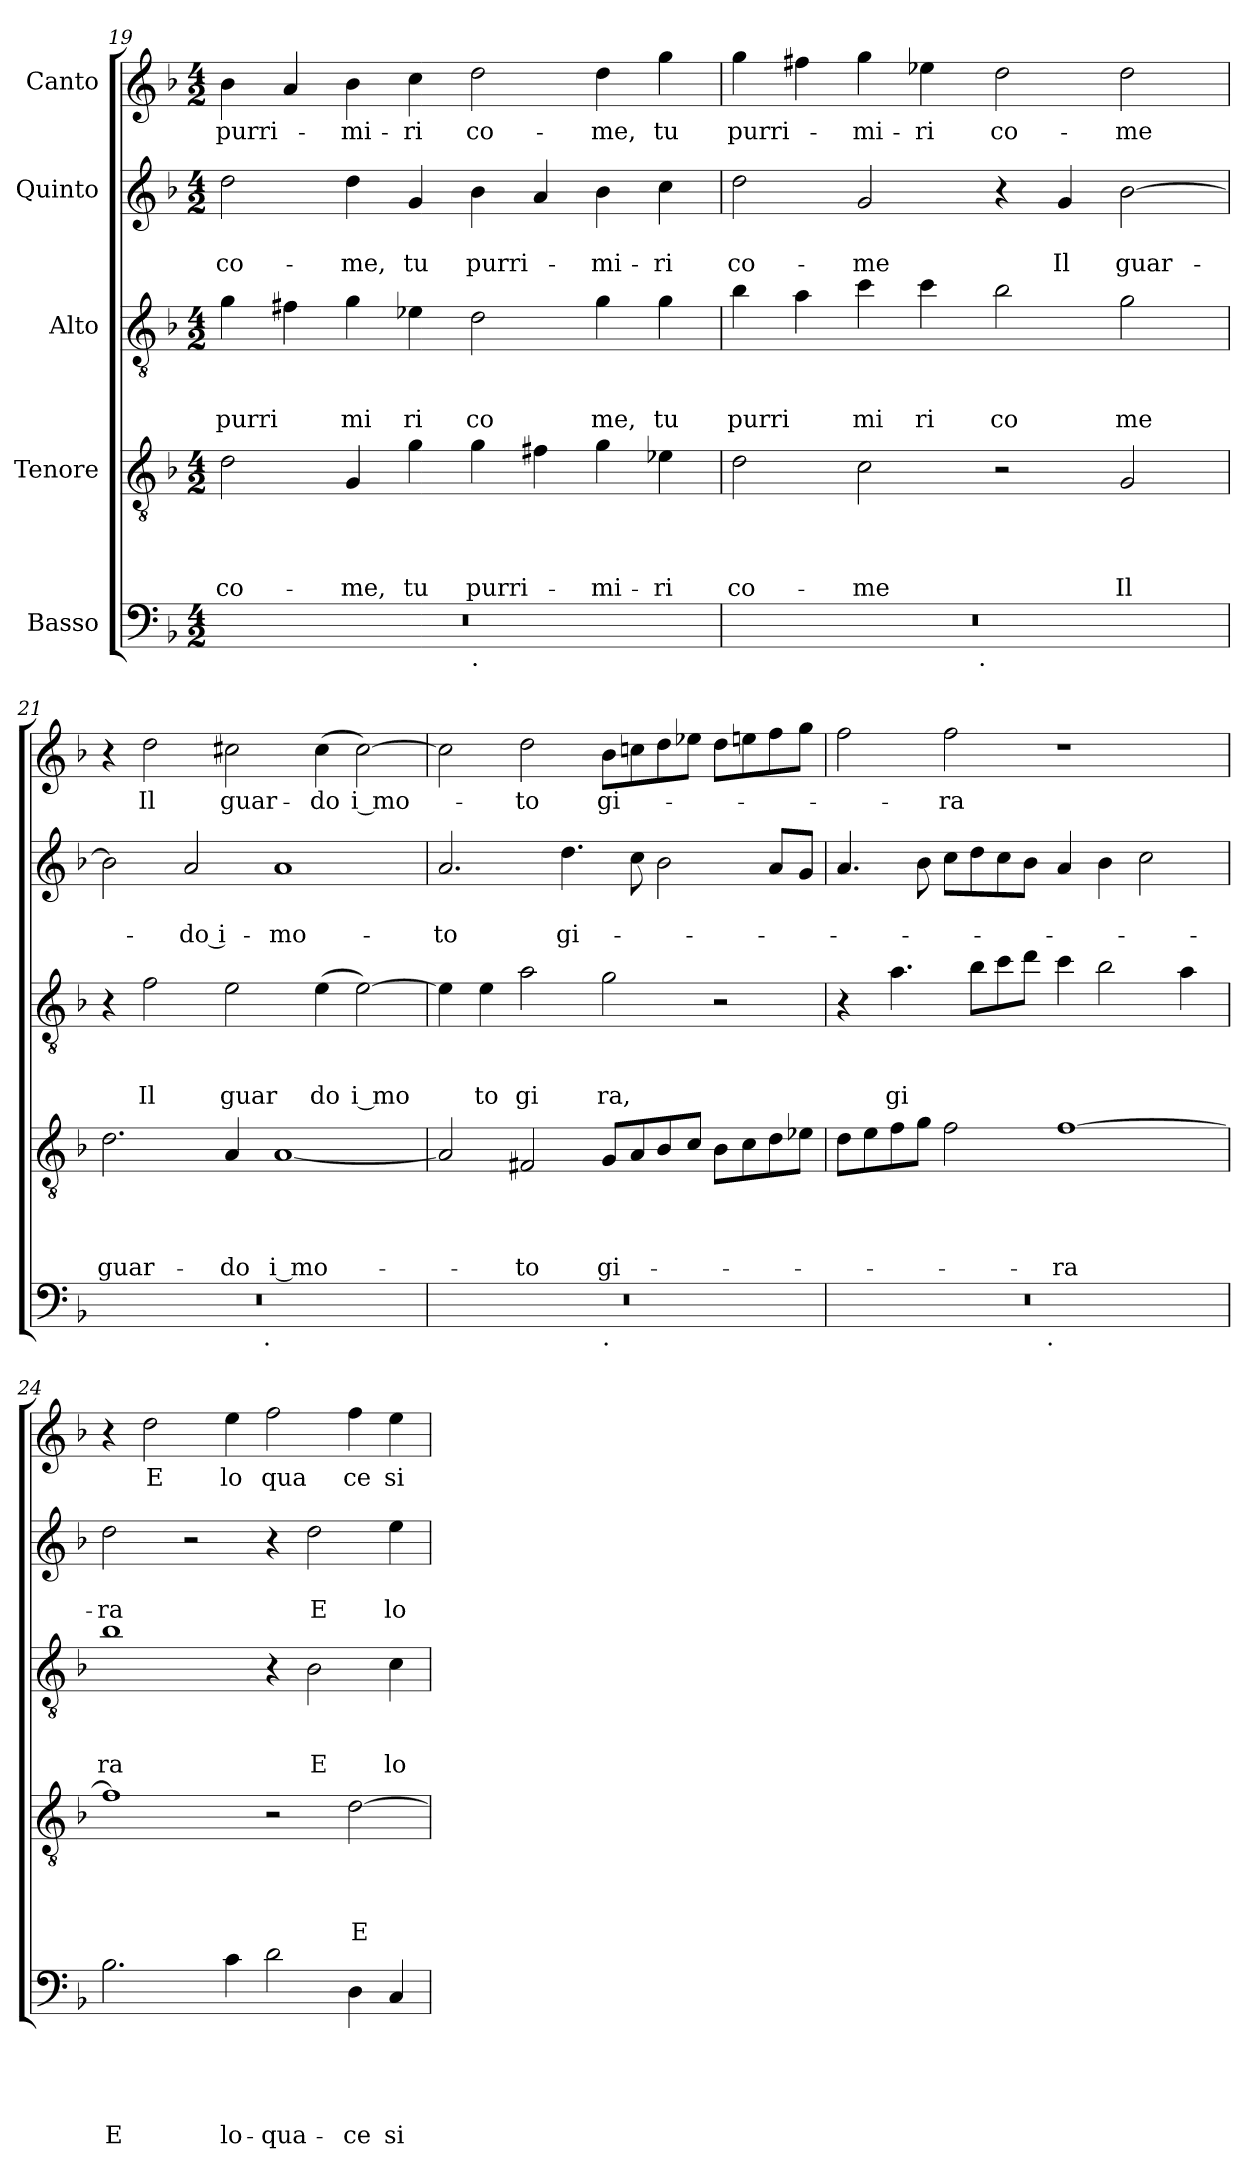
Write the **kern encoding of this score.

**kern	**text	**text	**text	**text	**text	**kern	**text	**text	**text	**text	**kern	**text	**text	**text	**kern	**text	**text	**kern	**text
*part5	*part5	*part5	*part5	*part5	*part5	*part4	*part4	*part4	*part4	*part4	*part3	*part3	*part3	*part3	*part2	*part2	*part2	*part1	*part1
*staff5	*staff5	*staff5	*staff5	*staff5	*staff5	*staff4	*staff4	*staff4	*staff4	*staff4	*staff3	*staff3	*staff3	*staff3	*staff2	*staff2	*staff2	*staff1	*staff1
*I"Basso	*	*	*	*	*	*I"Tenore	*	*	*	*	*I"Alto	*	*	*	*I"Quinto	*	*	*I"Canto	*
*clefF4	*	*	*	*	*	*clefGv2	*	*	*	*	*clefGv2	*	*	*	*clefG2	*	*	*clefG2	*
*k[b-]	*	*	*	*	*	*k[b-]	*	*	*	*	*k[b-]	*	*	*	*k[b-]	*	*	*k[b-]	*
*F:	*	*	*	*	*	*F:	*	*	*	*	*F:	*	*	*	*F:	*	*	*F:	*
*M4/2	*	*	*	*	*	*M4/2	*	*	*	*	*M4/2	*	*	*	*M4/2	*	*	*M4/2	*
=19	=19	=19	=19	=19	=19	=19	=19	=19	=19	=19	=19	=19	=19	=19	=19	=19	=19	=19	=19
!	!	!	!	!	!	!	!	!	!	!LO:LY:b	!	!	!	!LO:LY:b	!	!	!LO:LY:b	!	!LO:LY:b
*^	*	*	*	*	*	*	*	*	*	*	*	*	*	*	*	*	*	*	*
0r	1ryy	.	.	.	.	.	2d\	.	.	.	co-	4g\	.	.	purri	2dd\	.	co-	4b-\	purri-
.	.	.	.	.	.	.	.	.	.	.	.	4f#X\	.	.	.	.	.	.	4a/	.
!	!	!	!	!	!	!	!	!	!	!	!LO:LY:b	!	!	!	!LO:LY:b	!	!	!LO:LY:b	!	!LO:LY:b
.	.	.	.	.	.	.	4G/	.	.	.	-me,	4g\	.	.	mi	4dd\	.	-me,	4b-\	-mi-
!	!	!	!	!	!	!	!	!	!	!	!LO:LY:b	!	!	!	!LO:LY:b	!	!	!LO:LY:b	!	!LO:LY:b
.	.	.	.	.	.	.	4g\	.	.	.	tu	4e-X\	.	.	ri	4g/	.	tu	4cc\	-ri
!	!LO:TX:b:t=.	!	!	!	!	!	!	!	!	!	!	!	!	!	!	!	!	!	!	!
!	!	!	!	!	!	!	!	!	!	!	!LO:LY:b	!	!	!	!LO:LY:b	!	!	!LO:LY:b	!	!LO:LY:b
.	1ryy	.	.	.	.	.	4g\	.	.	.	purri-	2d\	.	.	co	4b-\	.	purri-	2dd\	co-
.	.	.	.	.	.	.	4f#X\	.	.	.	.	.	.	.	.	4a/	.	.	.	.
!	!	!	!	!	!	!	!	!	!	!	!LO:LY:b	!	!	!	!LO:LY:b	!	!	!LO:LY:b	!	!LO:LY:b
.	.	.	.	.	.	.	4g\	.	.	.	-mi-	4g\	.	.	me,	4b-\	.	-mi-	4dd\	-me,
!	!	!	!	!	!	!	!	!	!	!	!LO:LY:b	!	!	!	!LO:LY:b	!	!	!LO:LY:b	!	!LO:LY:b
.	.	.	.	.	.	.	4e-X\	.	.	.	-ri	4g\	.	.	tu	4cc\	.	-ri	4gg\	tu
=20	=20	=20	=20	=20	=20	=20	=20	=20	=20	=20	=20	=20	=20	=20	=20	=20	=20	=20	=20	=20
!	!	!	!	!	!	!	!	!	!	!	!LO:LY:b	!	!	!	!LO:LY:b	!	!	!LO:LY:b	!	!LO:LY:b
0r	2ryy	.	.	.	.	.	2d\	.	.	.	co-	4b-\	.	.	purri	2dd\	.	co-	4gg\	purri-
.	.	.	.	.	.	.	.	.	.	.	.	4a\	.	.	.	.	.	.	4ff#X\	.
!	!	!	!	!	!	!	!	!	!	!	!LO:LY:b	!	!	!	!LO:LY:b	!	!	!LO:LY:b	!	!LO:LY:b
.	4...ryy	.	.	.	.	.	2c\	.	.	.	-me	4cc\	.	.	mi	2g/	.	-me	4gg\	-mi-
!	!	!	!	!	!	!	!	!	!	!	!	!	!	!	!LO:LY:b	!	!	!	!	!LO:LY:b
.	.	.	.	.	.	.	.	.	.	.	.	4cc\	.	.	ri	.	.	.	4ee-X\	-ri
!	!LO:TX:b:t=.	!	!	!	!	!	!	!	!	!	!	!	!	!	!	!	!	!	!	!
.	1ryy	.	.	.	.	.	.	.	.	.	.	.	.	.	.	.	.	.	.	.
!	!	!	!	!	!	!	!	!	!	!	!	!	!	!	!LO:LY:b	!	!	!	!	!LO:LY:b
.	.	.	.	.	.	.	2r	.	.	.	.	2b-\	.	.	co	4r	.	.	2dd\	co-
!	!	!	!	!	!	!	!	!	!	!	!	!	!	!	!	!	!	!LO:LY:b	!	!
.	.	.	.	.	.	.	.	.	.	.	.	.	.	.	.	4g/	.	Il	.	.
!	!	!	!	!	!	!	!	!	!	!	!LO:LY:b	!	!	!	!LO:LY:b	!	!	!LO:LY:b	!	!LO:LY:b
.	.	.	.	.	.	.	2G/	.	.	.	Il	2g\	.	.	me	[>2b-\	.	guar-	2dd\	-me
.	32ryy	.	.	.	.	.	.	.	.	.	.	.	.	.	.	.	.	.	.	.
=21	=21	=21	=21	=21	=21	=21	=21	=21	=21	=21	=21	=21	=21	=21	=21	=21	=21	=21	=21	=21
!	!	!	!	!	!	!	!	!	!	!	!LO:LY:b	!	!	!	!	!	!	!	!	!
0r	2ryy	.	.	.	.	.	2.d\	.	.	.	guar-	4r	.	.	.	2b-\]	.	.	4r	.
!	!	!	!	!	!	!	!	!	!	!	!	!	!	!	!LO:LY:b	!	!	!	!	!LO:LY:b
.	.	.	.	.	.	.	.	.	.	.	.	2f\	.	.	Il	.	.	.	2dd\	Il
!	!	!	!	!	!	!	!	!	!	!	!	!	!	!	!	!	!	!LO:LY:b:rj	!	!
.	4...ryy	.	.	.	.	.	.	.	.	.	.	.	.	.	.	2a/	.	-do i-	.	.
!	!	!	!	!	!	!	!	!	!	!	!LO:LY:b:rj	!	!	!	!LO:LY:b	!	!	!	!	!LO:LY:b
.	.	.	.	.	.	.	4A/	.	.	.	-do	2e\	.	.	guar	.	.	.	2cc#X\	guar-
!	!LO:TX:b:t=.	!	!	!	!	!	!	!	!	!	!	!	!	!	!	!	!	!	!	!
.	1ryy	.	.	.	.	.	.	.	.	.	.	.	.	.	.	.	.	.	.	.
!	!	!	!	!	!	!	!	!	!	!	!LO:LY:b:rj	!	!	!	!	!	!	!LO:LY:b	!	!
.	.	.	.	.	.	.	[<1A	.	.	.	i mo-	.	.	.	.	1a	.	-mo-	.	.
!	!	!	!	!	!	!	!	!	!	!	!	!	!	!	!LO:LY:b:rj	!	!	!	!	!LO:LY:b:rj
.	.	.	.	.	.	.	.	.	.	.	.	(<4e\	.	.	do	.	.	.	(<4cc#\	-do
!	!	!	!	!	!	!	!	!	!	!	!	!	!	!	!LO:LY:b:rj	!	!	!	!	!LO:LY:b:rj
.	.	.	.	.	.	.	.	.	.	.	.	[>2e\)	.	.	i mo	.	.	.	[>2cc#\)	i mo-
.	32ryy	.	.	.	.	.	.	.	.	.	.	.	.	.	.	.	.	.	.	.
=22	=22	=22	=22	=22	=22	=22	=22	=22	=22	=22	=22	=22	=22	=22	=22	=22	=22	=22	=22	=22
!	!	!	!	!	!	!	!	!	!	!	!	!	!	!	!	!	!	!LO:LY:b	!	!
0r	1ryy	.	.	.	.	.	2A/]	.	.	.	.	4e\]	.	.	.	2.a/	.	-to	2cc#\]	.
!	!	!	!	!	!	!	!	!	!	!	!	!	!	!	!LO:LY:b	!	!	!	!	!
.	.	.	.	.	.	.	.	.	.	.	.	4e\	.	.	to	.	.	.	.	.
!	!	!	!	!	!	!	!	!	!	!	!LO:LY:b	!	!	!	!LO:LY:b	!	!	!	!	!LO:LY:b
.	.	.	.	.	.	.	2F#X/	.	.	.	-to	2a\	.	.	gi	.	.	.	2dd\	-to
!	!	!	!	!	!	!	!	!	!	!	!	!	!	!	!	!	!	!LO:LY:b	!	!
.	.	.	.	.	.	.	.	.	.	.	.	.	.	.	.	4.dd\	.	gi-	.	.
!	!LO:TX:b:t=.	!	!	!	!	!	!	!	!	!	!	!	!	!	!	!	!	!	!	!
!	!	!	!	!	!	!	!	!	!	!	!LO:LY:b	!	!	!	!LO:LY:b	!	!	!	!	!LO:LY:b
.	1ryy	.	.	.	.	.	8G/L	.	.	.	gi-	2g\	.	.	ra,	.	.	.	8b-\L	gi-
.	.	.	.	.	.	.	8A/	.	.	.	.	.	.	.	.	8cc\	.	.	8ccn\	.
.	.	.	.	.	.	.	8B-/	.	.	.	.	.	.	.	.	2b-\	.	.	8dd\	.
.	.	.	.	.	.	.	8c/J	.	.	.	.	.	.	.	.	.	.	.	8ee-X\J	.
.	.	.	.	.	.	.	8B-\L	.	.	.	.	2r	.	.	.	.	.	.	8dd\L	.
.	.	.	.	.	.	.	8c\	.	.	.	.	.	.	.	.	.	.	.	8een\	.
.	.	.	.	.	.	.	8d\	.	.	.	.	.	.	.	.	8a/L	.	.	8ff\	.
.	.	.	.	.	.	.	8e-X\J	.	.	.	.	.	.	.	.	8g/J	.	.	8gg\J	.
=23	=23	=23	=23	=23	=23	=23	=23	=23	=23	=23	=23	=23	=23	=23	=23	=23	=23	=23	=23	=23
0r	2ryy	.	.	.	.	.	8d\L	.	.	.	.	4r	.	.	.	4.a/	.	.	2ff\	.
.	.	.	.	.	.	.	8e\	.	.	.	.	.	.	.	.	.	.	.	.	.
!	!	!	!	!	!	!	!	!	!	!	!	!	!	!	!LO:LY:b	!	!	!	!	!
.	.	.	.	.	.	.	8f\	.	.	.	.	4.a\	.	.	gi	.	.	.	.	.
.	.	.	.	.	.	.	8g\J	.	.	.	.	.	.	.	.	8b-\	.	.	.	.
!	!	!	!	!	!	!	!	!	!	!	!	!	!	!	!	!	!	!	!	!LO:LY:b
.	4...ryy	.	.	.	.	.	2f\	.	.	.	.	.	.	.	.	8cc\L	.	.	2ff\	-ra
.	.	.	.	.	.	.	.	.	.	.	.	8b-\L	.	.	.	8dd\	.	.	.	.
.	.	.	.	.	.	.	.	.	.	.	.	8cc\	.	.	.	8cc\	.	.	.	.
.	.	.	.	.	.	.	.	.	.	.	.	8dd\J	.	.	.	8b-\J	.	.	.	.
!	!LO:TX:b:t=.	!	!	!	!	!	!	!	!	!	!	!	!	!	!	!	!	!	!	!
.	1ryy	.	.	.	.	.	.	.	.	.	.	.	.	.	.	.	.	.	.	.
!	!	!	!	!	!	!	!	!	!	!	!LO:LY:b	!	!	!	!	!	!	!	!	!
.	.	.	.	.	.	.	[<1f	.	.	.	-ra	4cc\	.	.	.	4a/	.	.	1r	.
.	.	.	.	.	.	.	.	.	.	.	.	2b-\	.	.	.	4b-\	.	.	.	.
.	.	.	.	.	.	.	.	.	.	.	.	.	.	.	.	2cc\	.	.	.	.
.	.	.	.	.	.	.	.	.	.	.	.	4a\	.	.	.	.	.	.	.	.
.	32ryy	.	.	.	.	.	.	.	.	.	.	.	.	.	.	.	.	.	.	.
!!LO:LB:g=z
=24	=24	=24	=24	=24	=24	=24	=24	=24	=24	=24	=24	=24	=24	=24	=24	=24	=24	=24	=24	=24
!	!	!	!	!	!	!LO:LY:b	!	!	!	!	!	!	!	!	!LO:LY:b	!	!	!LO:LY:b	!	!
*v	*v	*	*	*	*	*	*	*	*	*	*	*	*	*	*	*	*	*	*	*
2.B-\	.	.	.	.	E	1f]	.	.	.	.	1b-	.	.	ra	2dd\	.	-ra	4r	.
!	!	!	!	!	!	!	!	!	!	!	!	!	!	!	!	!	!	!	!LO:LY:b
.	.	.	.	.	.	.	.	.	.	.	.	.	.	.	.	.	.	2dd\	E
.	.	.	.	.	.	.	.	.	.	.	.	.	.	.	2r	.	.	.	.
!	!	!	!	!	!LO:LY:b	!	!	!	!	!	!	!	!	!	!	!	!	!	!LO:LY:b
4c\	.	.	.	.	lo-	.	.	.	.	.	.	.	.	.	.	.	.	4ee\	lo
!	!	!	!	!	!LO:LY:b	!	!	!	!	!	!	!	!	!	!	!	!	!	!LO:LY:b
2d\	.	.	.	.	-qua-	2r	.	.	.	.	4r	.	.	.	4r	.	.	2ff\	qua
!	!	!	!	!	!	!	!	!	!	!	!	!	!	!LO:LY:b	!	!	!LO:LY:b	!	!
.	.	.	.	.	.	.	.	.	.	.	2B-\	.	.	E	2dd\	.	E	.	.
!	!	!	!	!	!LO:LY:b	!	!	!	!	!LO:LY:b	!	!	!	!	!	!	!	!	!LO:LY:b
4D\	.	.	.	.	-ce	[>2d\	.	.	.	E	.	.	.	.	.	.	.	4ff\	ce
!	!	!	!	!	!LO:LY:b	!	!	!	!	!	!	!	!	!LO:LY:b	!	!	!LO:LY:b	!	!LO:LY:b
4C/	.	.	.	.	si-	.	.	.	.	.	4c\	.	.	lo	4ee\	.	lo	4ee\	si
=	=	=	=	=	=	=	=	=	=	=	=	=	=	=	=	=	=	=	=
*-	*-	*-	*-	*-	*-	*-	*-	*-	*-	*-	*-	*-	*-	*-	*-	*-	*-	*-	*-
